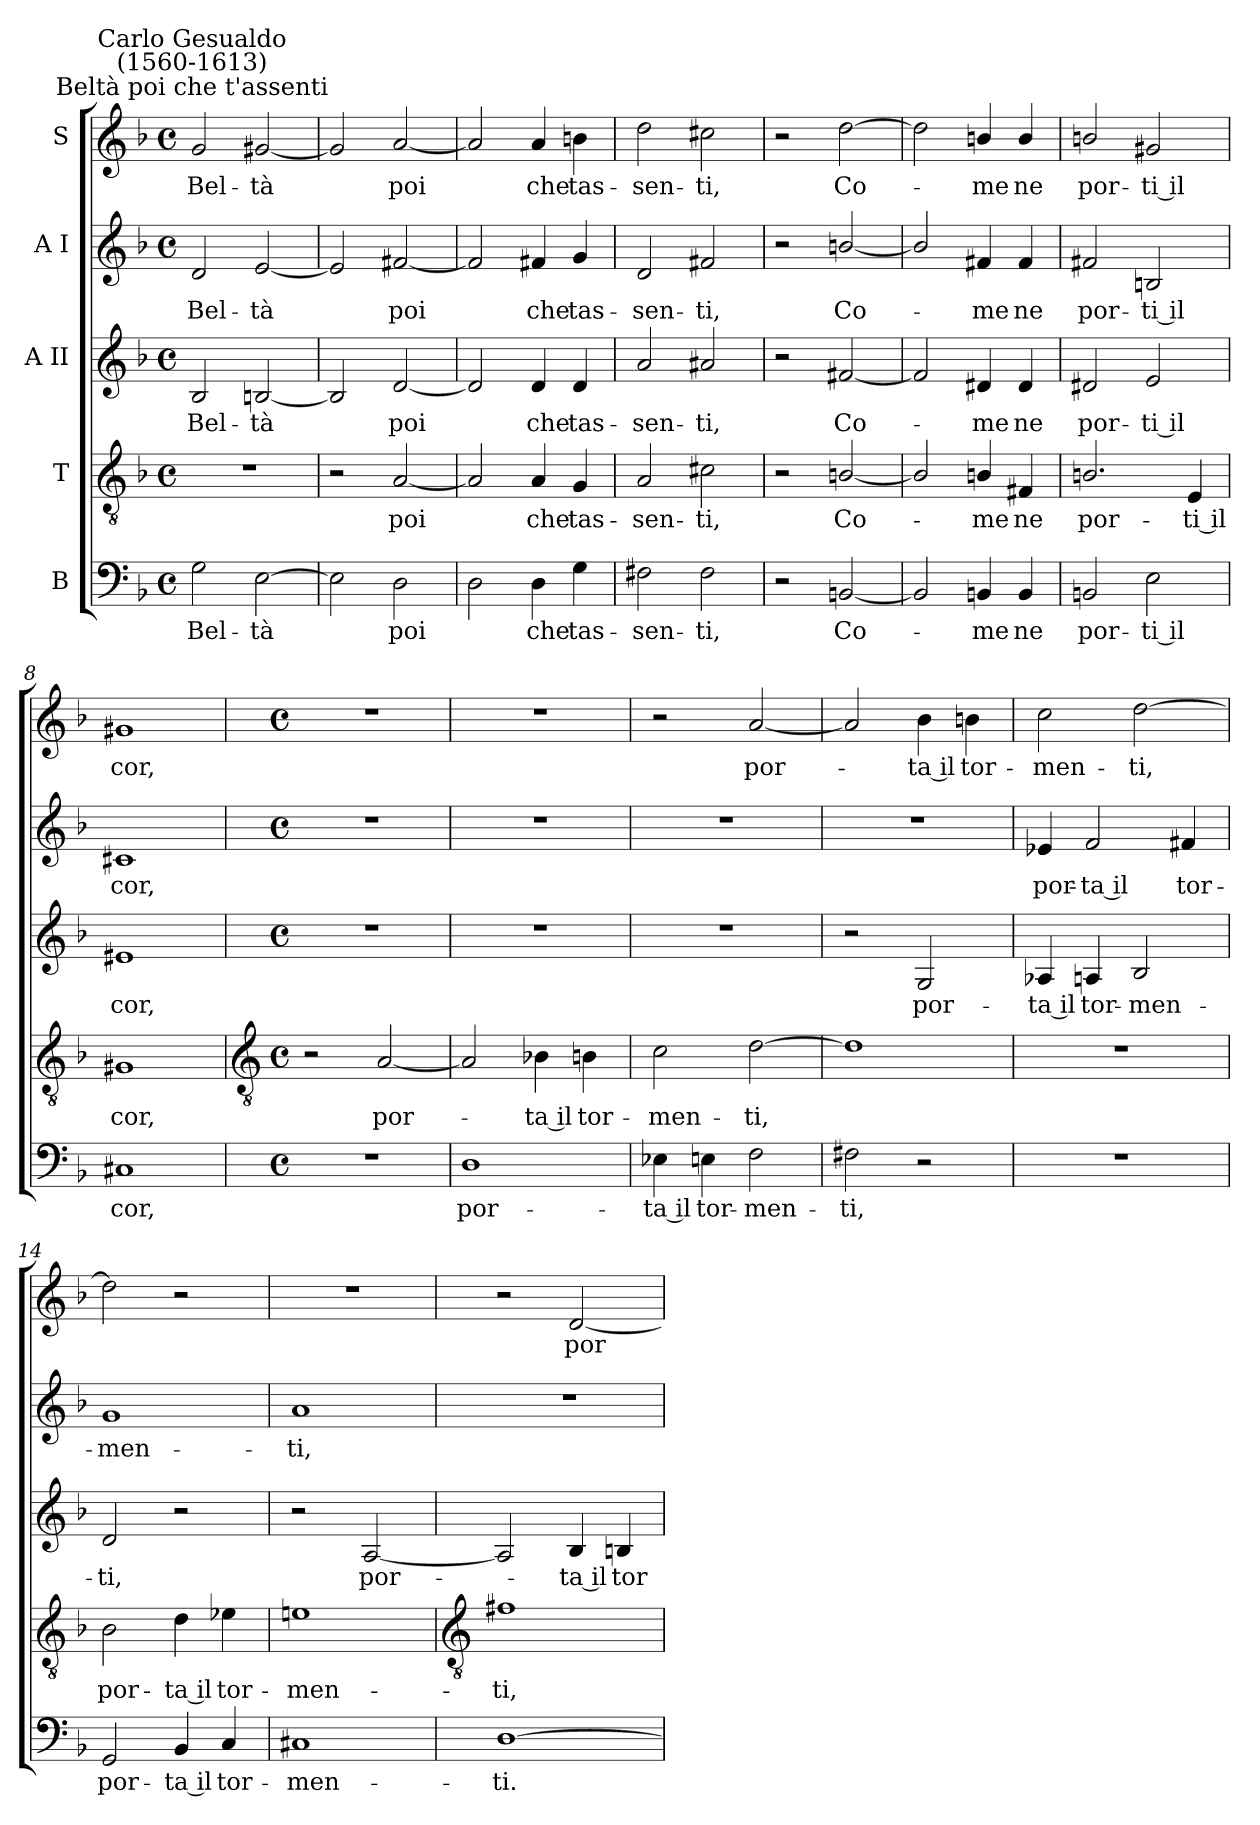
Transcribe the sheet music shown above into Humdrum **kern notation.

**kern	**text	**kern	**text	**kern	**text	**kern	**text	**kern	**text
*part5	*part5	*part4	*part4	*part3	*part3	*part2	*part2	*part1	*part1
*staff5	*staff5	*staff4	*staff4	*staff3	*staff3	*staff2	*staff2	*staff1	*staff1
*I"B	*	*I"T	*	*I"A II	*	*I"A I	*	*I"S	*
*clefF4	*	*clefGv2	*	*clefG2	*	*clefG2	*	*clefG2	*
*k[b-]	*	*k[b-]	*	*k[b-]	*	*k[b-]	*	*k[b-]	*
*F:	*	*F:	*	*F:	*	*F:	*	*F:	*
*M4/4	*	*M4/4	*	*M4/4	*	*M4/4	*	*M4/4	*
*met(c)	*	*met(c)	*	*met(c)	*	*met(c)	*	*met(c)	*
=1	=1	=1	=1	=1	=1	=1	=1	=1	=1
!	!	!	!	!	!	!	!	!LO:TX:a:cj:t=Beltà poi che t'assenti	!
!	!	!	!	!	!	!	!	!LO:TX:a:cj:t=Carlo Gesualdo\n(1560-1613)	!
!	!LO:LY:b	!	!	!	!LO:LY:b	!	!LO:LY:b	!	!LO:LY:b
2G	Bel-	1r	.	2B-	Bel-	2d	Bel-	2g	Bel-
!	!LO:LY:b	!	!	!	!LO:LY:b	!	!LO:LY:b	!	!LO:LY:b
[2E	-tà	.	.	[2Bn	-tà	[2e	-tà	[2g#X	-tà
=2	=2	=2	=2	=2	=2	=2	=2	=2	=2
2E]	.	2r	.	2B]	.	2e]	.	2g#]	.
!	!LO:LY:b	!	!LO:LY:b	!	!LO:LY:b	!	!LO:LY:b	!	!LO:LY:b
2D	poi	[2A	poi	[2d	poi	[2f#X	poi	[2a	poi
=3	=3	=3	=3	=3	=3	=3	=3	=3	=3
2D	.	2A]	.	2d]	.	2f#]	.	2a]	.
!	!LO:LY:b	!	!LO:LY:b	!	!LO:LY:b	!	!LO:LY:b	!	!LO:LY:b
4D	che	4A	che	4d	che	4f#	che	4a	che
!	!LO:LY:b	!	!LO:LY:b	!	!LO:LY:b	!	!LO:LY:b	!	!LO:LY:b
4G	tas-	4G	tas-	4d	tas-	4g	tas-	4bn	tas-
=4	=4	=4	=4	=4	=4	=4	=4	=4	=4
!	!LO:LY:b	!	!LO:LY:b	!	!LO:LY:b	!	!LO:LY:b	!	!LO:LY:b
2F#X	-sen-	2A	-sen-	2a	-sen-	2d	-sen-	2dd	-sen-
!	!LO:LY:b	!	!LO:LY:b	!	!LO:LY:b	!	!LO:LY:b	!	!LO:LY:b
2F#	-ti,	2c#X	-ti,	2a#X	-ti,	2f#X	-ti,	2cc#X	-ti,
=5	=5	=5	=5	=5	=5	=5	=5	=5	=5
2r	.	2r	.	2r	.	2r	.	2r	.
!	!LO:LY:b	!	!LO:LY:b	!	!LO:LY:b	!	!LO:LY:b	!	!LO:LY:b
[2BBn	Co-	[2Bn/	Co-	[2f#X	Co-	[2bn/	Co-	[2dd	Co-
=6	=6	=6	=6	=6	=6	=6	=6	=6	=6
2BB]	.	2B/]	.	2f#]	.	2b/]	.	2dd]	.
!	!LO:LY:b	!	!LO:LY:b	!	!LO:LY:b	!	!LO:LY:b	!	!LO:LY:b
4BB	me	4B/	me	4d#X	me	4f#X	me	4bn/	me
!	!LO:LY:b	!	!LO:LY:b	!	!LO:LY:b	!	!LO:LY:b	!	!LO:LY:b
4BB	ne	4F#X	ne	4d#	ne	4f#	ne	4b/	ne
=7	=7	=7	=7	=7	=7	=7	=7	=7	=7
!	!LO:LY:b	!	!LO:LY:b	!	!LO:LY:b	!	!LO:LY:b	!	!LO:LY:b
2BBn	por-	2.Bn/	por-	2d#X	por-	2f#X	por-	2bn/	por-
!	!LO:LY:b	!	!	!	!LO:LY:b	!	!LO:LY:b	!	!LO:LY:b
2E	-ti il	.	.	2e	-ti il	2Bn	-ti il	2g#X	-ti il
!	!	!	!LO:LY:b	!	!	!	!	!	!
.	.	4E	-ti il	.	.	.	.	.	.
=8	=8	=8	=8	=8	=8	=8	=8	=8	=8
!	!LO:LY:b	!	!LO:LY:b	!	!LO:LY:b	!	!LO:LY:b	!	!LO:LY:b
1C#X	cor,	1G#X	cor,	1e#X	cor,	1c#X	cor,	1g#X	cor,
!!LO:LB:g=z
=9	=9	=9	=9	=9	=9	=9	=9	=9	=9
*	*	*clefGv2	*	*	*	*	*	*	*
*M4/4	*	*M4/4	*	*M4/4	*	*M4/4	*	*M4/4	*
*met(c)	*	*met(c)	*	*met(c)	*	*met(c)	*	*met(c)	*
1r	.	2r	.	1r	.	1r	.	1r	.
!	!	!	!LO:LY:b	!	!	!	!	!	!
.	.	[2A	por-	.	.	.	.	.	.
=10	=10	=10	=10	=10	=10	=10	=10	=10	=10
!	!LO:LY:b	!	!	!	!	!	!	!	!
1D	por-	2A]	.	1r	.	1r	.	1r	.
!	!	!	!LO:LY:b	!	!	!	!	!	!
.	.	4B-X	ta il	.	.	.	.	.	.
!	!	!	!LO:LY:b	!	!	!	!	!	!
.	.	4Bn	tor-	.	.	.	.	.	.
=11	=11	=11	=11	=11	=11	=11	=11	=11	=11
!	!LO:LY:b	!	!LO:LY:b	!	!	!	!	!	!
4E-X	-ta il	2c	-men-	1r	.	1r	.	2r	.
!	!LO:LY:b	!	!	!	!	!	!	!	!
4En	tor-	.	.	.	.	.	.	.	.
!	!LO:LY:b	!	!LO:LY:b	!	!	!	!	!	!LO:LY:b
2F	-men-	[2d	-ti,	.	.	.	.	[2a	por-
=12	=12	=12	=12	=12	=12	=12	=12	=12	=12
!	!LO:LY:b	!	!	!	!	!	!	!	!
2F#X	-ti,	1d]	.	2r	.	1r	.	2a]	.
!	!	!	!	!	!LO:LY:b	!	!	!	!LO:LY:b
2r	.	.	.	2G	por-	.	.	4b-	ta il
!	!	!	!	!	!	!	!	!	!LO:LY:b
.	.	.	.	.	.	.	.	4bn	tor-
=13	=13	=13	=13	=13	=13	=13	=13	=13	=13
!	!	!	!	!	!LO:LY:b	!	!LO:LY:b	!	!LO:LY:b
1r	.	1r	.	4A-X	-ta il	4e-X	por-	2cc	-men-
!	!	!	!	!	!LO:LY:b	!	!LO:LY:b	!	!
.	.	.	.	4An	tor-	2f	-ta il	.	.
!	!	!	!	!	!LO:LY:b	!	!	!	!LO:LY:b
.	.	.	.	2B-	-men-	.	.	[2dd	-ti,
!	!	!	!	!	!	!	!LO:LY:b	!	!
.	.	.	.	.	.	4f#X	tor-	.	.
=14	=14	=14	=14	=14	=14	=14	=14	=14	=14
!	!LO:LY:b	!	!LO:LY:b	!	!LO:LY:b	!	!LO:LY:b	!	!
2GG	por-	2B-	por-	2d	-ti,	1g	-men-	2dd]	.
!	!LO:LY:b	!	!LO:LY:b	!	!	!	!	!	!
4BB-	-ta il	4d	-ta il	2r	.	.	.	2r	.
!	!LO:LY:b	!	!LO:LY:b	!	!	!	!	!	!
4C	tor-	4e-X	tor-	.	.	.	.	.	.
=15	=15	=15	=15	=15	=15	=15	=15	=15	=15
!	!LO:LY:b	!	!LO:LY:b	!	!	!	!LO:LY:b	!	!
1C#X	-men-	1en	-men-	2r	.	1a	-ti,	1r	.
!	!	!	!	!	!LO:LY:b	!	!	!	!
.	.	.	.	[2A	por-	.	.	.	.
!!LO:LB:g=z
=16	=16	=16	=16	=16	=16	=16	=16	=16	=16
*	*	*clefGv2	*	*	*	*	*	*	*
!	!LO:LY:b	!	!LO:LY:b	!	!	!	!	!	!
[1D	-ti.	1f#X	-ti,	2A]	.	1r	.	2r	.
!	!	!	!	!	!LO:LY:b	!	!	!	!LO:LY:b
.	.	.	.	4B-	ta il	.	.	[2d	por-
!	!	!	!	!	!LO:LY:b	!	!	!	!
.	.	.	.	4Bn	tor-	.	.	.	.
=	=	=	=	=	=	=	=	=	=
*-	*-	*-	*-	*-	*-	*-	*-	*-	*-
